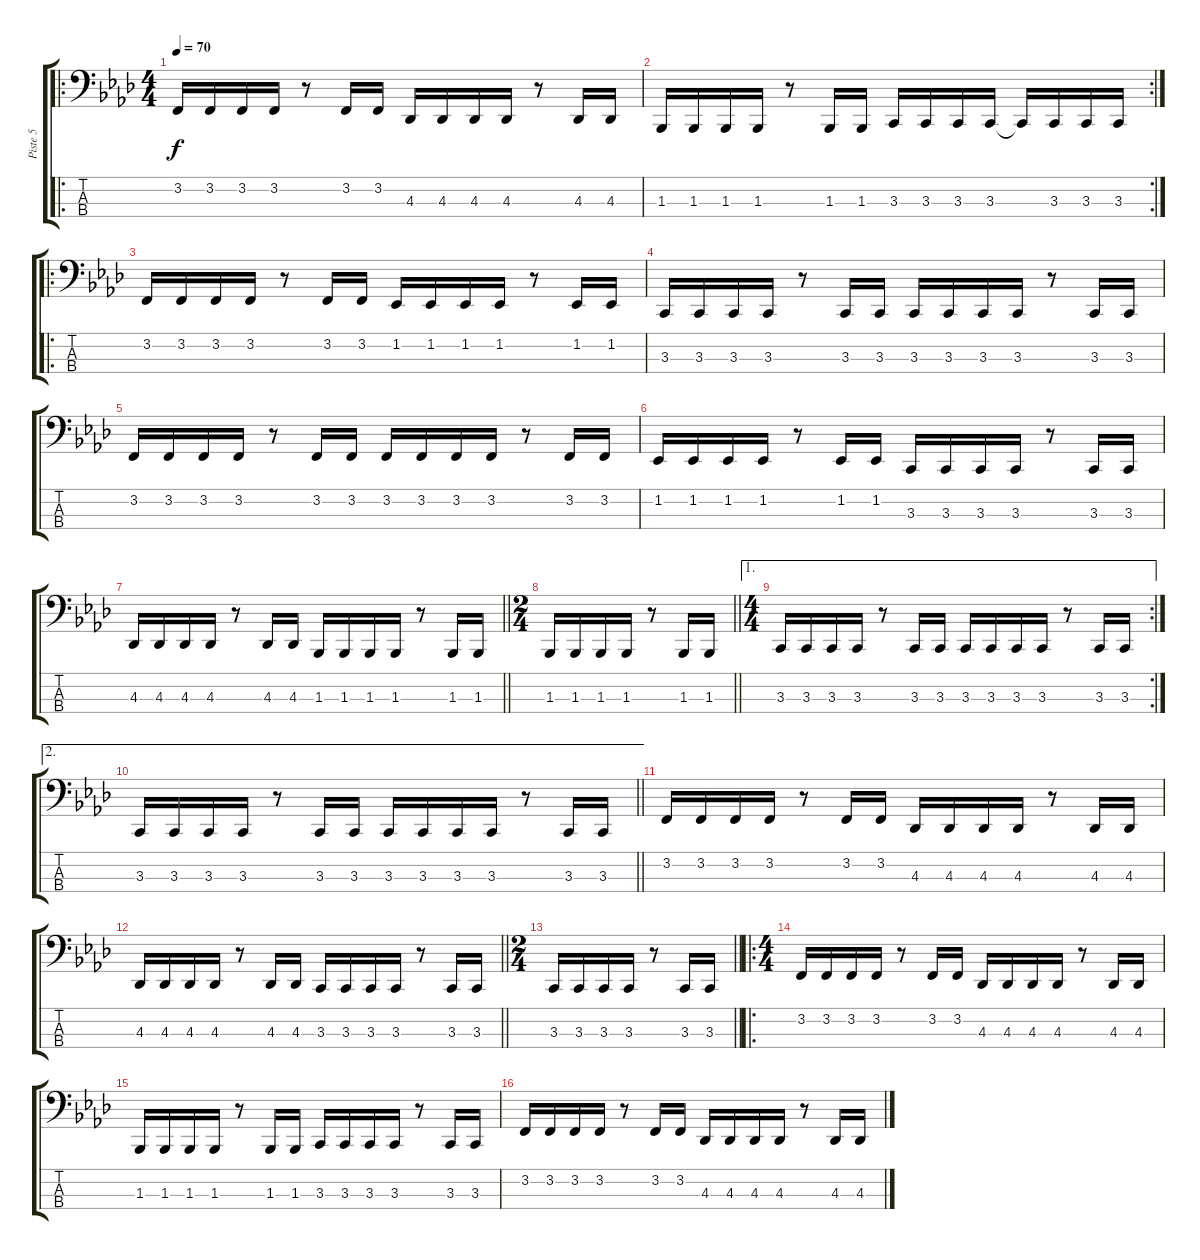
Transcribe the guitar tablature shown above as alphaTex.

\track ("Piste 5" "Piste 5") {instrument flute}
\staff {score tabs}
\tuning (G2 D2 A1 E1) {hide}
\ro
\ts (4 4)
\tempo 70
\clef f4
\ks ab
3.2.16{dy f instrument flute} 3.2.16 3.2.16 3.2.16 r.8 3.2.16 3.2.16 4.3.16 4.3.16 4.3.16 4.3.16 r.8 4.3.16 4.3.16 |
\rc 2
1.3.16 1.3.16 1.3.16 1.3.16 r.8 1.3.16 1.3.16 3.3.16 3.3.16 3.3.16 3.3.16 3.3{t}.16 3.3.16 3.3.16 3.3.16 |
\ro
3.2.16 3.2.16 3.2.16 3.2.16 r.8 3.2.16 3.2.16 1.2.16 1.2.16 1.2.16 1.2.16 r.8 1.2.16 1.2.16 |
3.3.16 3.3.16 3.3.16 3.3.16 r.8 3.3.16 3.3.16 3.3.16 3.3.16 3.3.16 3.3.16 r.8 3.3.16 3.3.16 |
3.2.16 3.2.16 3.2.16 3.2.16 r.8 3.2.16 3.2.16 3.2.16 3.2.16 3.2.16 3.2.16 r.8 3.2.16 3.2.16 |
1.2.16 1.2.16 1.2.16 1.2.16 r.8 1.2.16 1.2.16 3.3.16 3.3.16 3.3.16 3.3.16 r.8 3.3.16 3.3.16 |
\barLineRight lightlight
4.3.16 4.3.16 4.3.16 4.3.16 r.8 4.3.16 4.3.16 1.3.16 1.3.16 1.3.16 1.3.16 r.8 1.3.16 1.3.16 |
\ts (2 4)
\barLineRight lightlight
1.3.16 1.3.16 1.3.16 1.3.16 r.8 1.3.16 1.3.16 |
\ae 1
\rc 2
\ts (4 4)
3.3.16 3.3.16 3.3.16 3.3.16 r.8 3.3.16 3.3.16 3.3.16 3.3.16 3.3.16 3.3.16 r.8 3.3.16 3.3.16 |
\ae 2
\barLineRight lightlight
3.3.16 3.3.16 3.3.16 3.3.16 r.8 3.3.16 3.3.16 3.3.16 3.3.16 3.3.16 3.3.16 r.8 3.3.16 3.3.16 |
3.2.16 3.2.16 3.2.16 3.2.16 r.8 3.2.16 3.2.16 4.3.16 4.3.16 4.3.16 4.3.16 r.8 4.3.16 4.3.16 |
\barLineRight lightlight
4.3.16 4.3.16 4.3.16 4.3.16 r.8 4.3.16 4.3.16 3.3.16 3.3.16 3.3.16 3.3.16 r.8 3.3.16 3.3.16 |
\ts (2 4)
\barLineRight lightlight
3.3.16 3.3.16 3.3.16 3.3.16 r.8 3.3.16 3.3.16 |
\ro
\ts (4 4)
3.2.16 3.2.16 3.2.16 3.2.16 r.8 3.2.16 3.2.16 4.3.16 4.3.16 4.3.16 4.3.16 r.8 4.3.16 4.3.16 |
1.3.16 1.3.16 1.3.16 1.3.16 r.8 1.3.16 1.3.16 3.3.16 3.3.16 3.3.16 3.3.16 r.8 3.3.16 3.3.16 |
3.2.16 3.2.16 3.2.16 3.2.16 r.8 3.2.16 3.2.16 4.3.16 4.3.16 4.3.16 4.3.16 r.8 4.3.16 4.3.16
